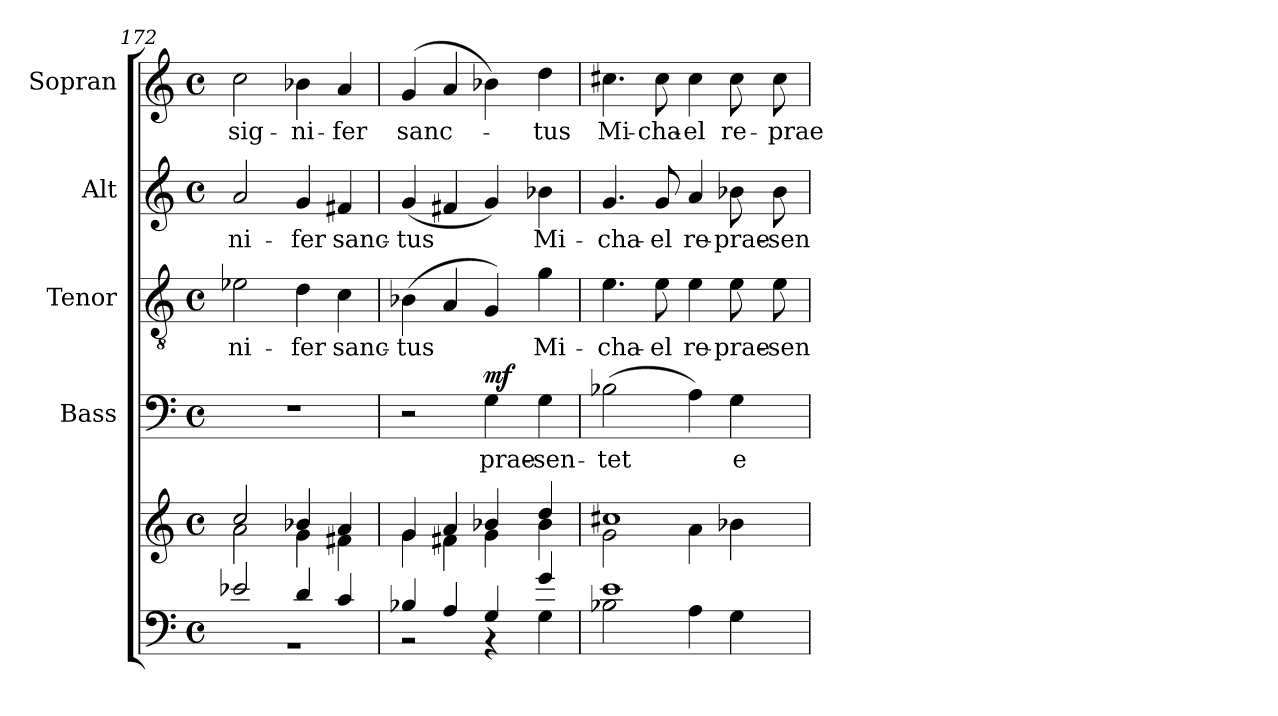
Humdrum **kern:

**kern	**kern	**kern	**text	**dynam	**kern	**text	**kern	**text	**kern	**text
*part5	*part5	*part4	*part4	*part4	*part3	*part3	*part2	*part2	*part1	*part1
*staff6	*staff5	*staff4	*staff4	*staff4	*staff3	*staff3	*staff2	*staff2	*staff1	*staff1
*	*	*I"Bass	*	*	*I"Tenor	*	*I"Alt	*	*I"Sopran	*
*	*	*I'B.	*	*	*I'T.	*	*I'A.	*	*I'S.	*
*clefF4	*clefG2	*clefF4	*	*	*clefGv2	*	*clefG2	*	*clefG2	*
*k[]	*k[]	*k[]	*	*	*k[]	*	*k[]	*	*k[]	*
*C:	*C:	*C:	*	*	*C:	*	*C:	*	*C:	*
*M4/4	*M4/4	*M4/4	*	*	*M4/4	*	*M4/4	*	*M4/4	*
*met(c)	*met(c)	*met(c)	*	*	*met(c)	*	*met(c)	*	*met(c)	*
=172	=172	=172	=172	=172	=172	=172	=172	=172	=172	=172
*^	*^	*	*	*	*	*	*	*	*	*
!	!	!	!	!	!	!	!	!LO:LY:b	!	!LO:LY:b	!	!LO:LY:b
2e-X/	1rBB	2cc/	2a\	1r	.	.	2e-X\	-ni-	2a/	-ni-	2cc\	sig-
!	!	!	!	!	!	!	!	!LO:LY:b	!	!LO:LY:b	!	!LO:LY:b
4d/	.	4b-X/	4g\	.	.	.	4d\	-fer	4g/	-fer	4b-X\	-ni-
!	!	!	!	!	!	!	!	!LO:LY:b	!	!LO:LY:b	!	!LO:LY:b
4c/	.	4a/	4f#X\	.	.	.	4c\	sanc-	4f#X/	sanc-	4a/	-fer
=173	=173	=173	=173	=173	=173	=173	=173	=173	=173	=173	=173	=173
!	!	!	!	!	!	!	!	!LO:LY:b	!	!LO:LY:b	!	!LO:LY:b
4B-X/	2rC	4g/	4g\	2r	.	.	(>4B-X\	-tus	(<4g/	-tus	(4g/	sanc-
4A/	.	4a/	4f#X\	.	.	.	4A/	.	4f#X/	.	4a/	.
!	!	!	!	!	!LO:LY:b	!LO:DY:a	!	!	!	!	!	!
4G/	4rBB	4b-X/	4g\	4G\	-prae-	mf	4G/)	.	4g/)	.	4b-X\)	.
!	!	!	!	!	!LO:LY:b	!	!	!LO:LY:b	!	!LO:LY:b	!	!LO:LY:b
4g/	4G\	4dd/	4b-\	4G\	-sen-	.	4g\	Mi-	4b-X\	Mi-	4dd\	-tus
=174	=174	=174	=174	=174	=174	=174	=174	=174	=174	=174	=174	=174
!	!	!	!	!	!LO:LY:b	!	!	!LO:LY:b	!	!LO:LY:b	!	!LO:LY:b
1e	2B-X\	1cc#X	2g\	(>2B-X\	-tet	.	4.e\	-cha-	4.g/	-cha-	4.cc#X\	Mi-
!	!	!	!	!	!	!	!	!LO:LY:b	!	!LO:LY:b	!	!LO:LY:b
.	.	.	.	.	.	.	8e\	-el	8g/	-el	8cc#\	-cha-
!	!	!	!	!	!	!	!	!LO:LY:b	!	!LO:LY:b	!	!LO:LY:b
.	4A\	.	4a\	4A\)	.	.	4e\	re-	4a/	re-	4cc#\	-el
!	!	!	!	!	!LO:LY:b	!	!	!LO:LY:b	!	!LO:LY:b	!	!LO:LY:b
.	4G\	.	4b-X\	4G\	e-	.	8e\	-prae-	8b-X\	-prae-	8cc#\	re-
!	!	!	!	!	!	!	!	!LO:LY:b	!	!LO:LY:b	!	!LO:LY:b
.	.	.	.	.	.	.	8e\	-sen-	8b-\	-sen-	8cc#\	-prae-
*v	*v	*	*	*	*	*	*	*	*	*	*	*
*	*v	*v	*	*	*	*	*	*	*	*	*
=	=	=	=	=	=	=	=	=	=	=
*-	*-	*-	*-	*-	*-	*-	*-	*-	*-	*-
